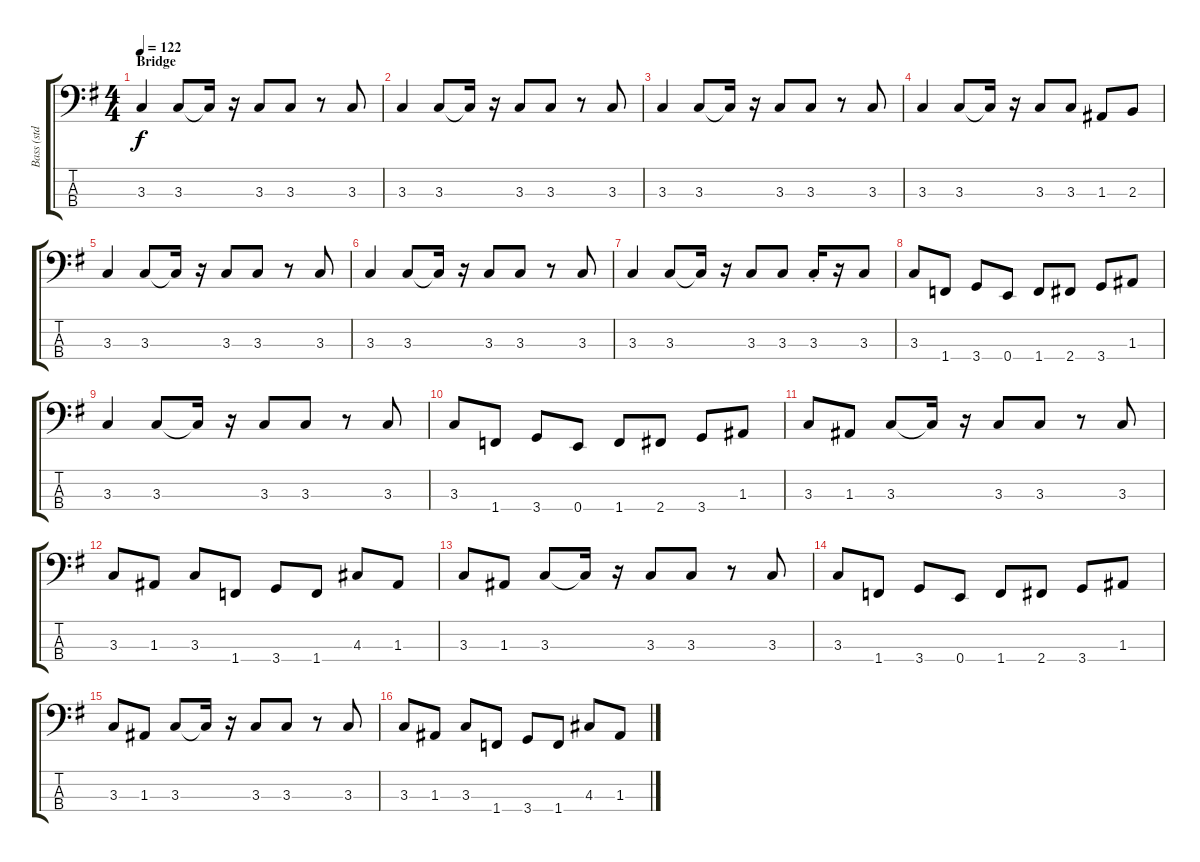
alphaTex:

\track ("Bass (std tuning)" "Bass (std ") {instrument electricbassfinger}
\staff {score tabs}
\tuning (G2 D2 A1 E1) {hide}
\ts (4 4)
\section ("" "Bridge")
\tempo 122
\clef f4
\ks g
3.3.4{dy f} 3.3.8 3.3{t}.16 r.16 3.3.8 3.3.8 r.8 3.3.8 |
3.3.4 3.3.8 3.3{t}.16 r.16 3.3.8 3.3.8 r.8 3.3.8 |
3.3.4 3.3.8 3.3{t}.16 r.16 3.3.8 3.3.8 r.8 3.3.8 |
3.3.4 3.3.8 3.3{t}.16 r.16 3.3.8 3.3.8 1.3.8 2.3.8 |
3.3.4 3.3.8 3.3{t}.16 r.16 3.3.8 3.3.8 r.8 3.3.8 |
3.3.4 3.3.8 3.3{t}.16 r.16 3.3.8 3.3.8 r.8 3.3.8 |
3.3.4 3.3.8 3.3{t}.16 r.16 3.3.8 3.3.8 3.3{st}.16 r.16 3.3.8 |
3.3.8 1.4.8 3.4.8 0.4.8 1.4.8 2.4.8 3.4.8 1.3.8 |
3.3.4 3.3.8 3.3{t}.16 r.16 3.3.8 3.3.8 r.8 3.3.8 |
3.3.8 1.4.8 3.4.8 0.4.8 1.4.8 2.4.8 3.4.8 1.3.8 |
3.3.8 1.3.8 3.3.8 3.3{t}.16 r.16 3.3.8 3.3.8 r.8 3.3.8 |
3.3.8 1.3.8 3.3.8 1.4.8 3.4.8 1.4.8 4.3.8 1.3.8 |
3.3.8 1.3.8 3.3.8 3.3{t}.16 r.16 3.3.8 3.3.8 r.8 3.3.8 |
3.3.8 1.4.8 3.4.8 0.4.8 1.4.8 2.4.8 3.4.8 1.3.8 |
3.3.8 1.3.8 3.3.8 3.3{t}.16 r.16 3.3.8 3.3.8 r.8 3.3.8 |
3.3.8 1.3.8 3.3.8 1.4.8 3.4.8 1.4.8 4.3.8 1.3.8
